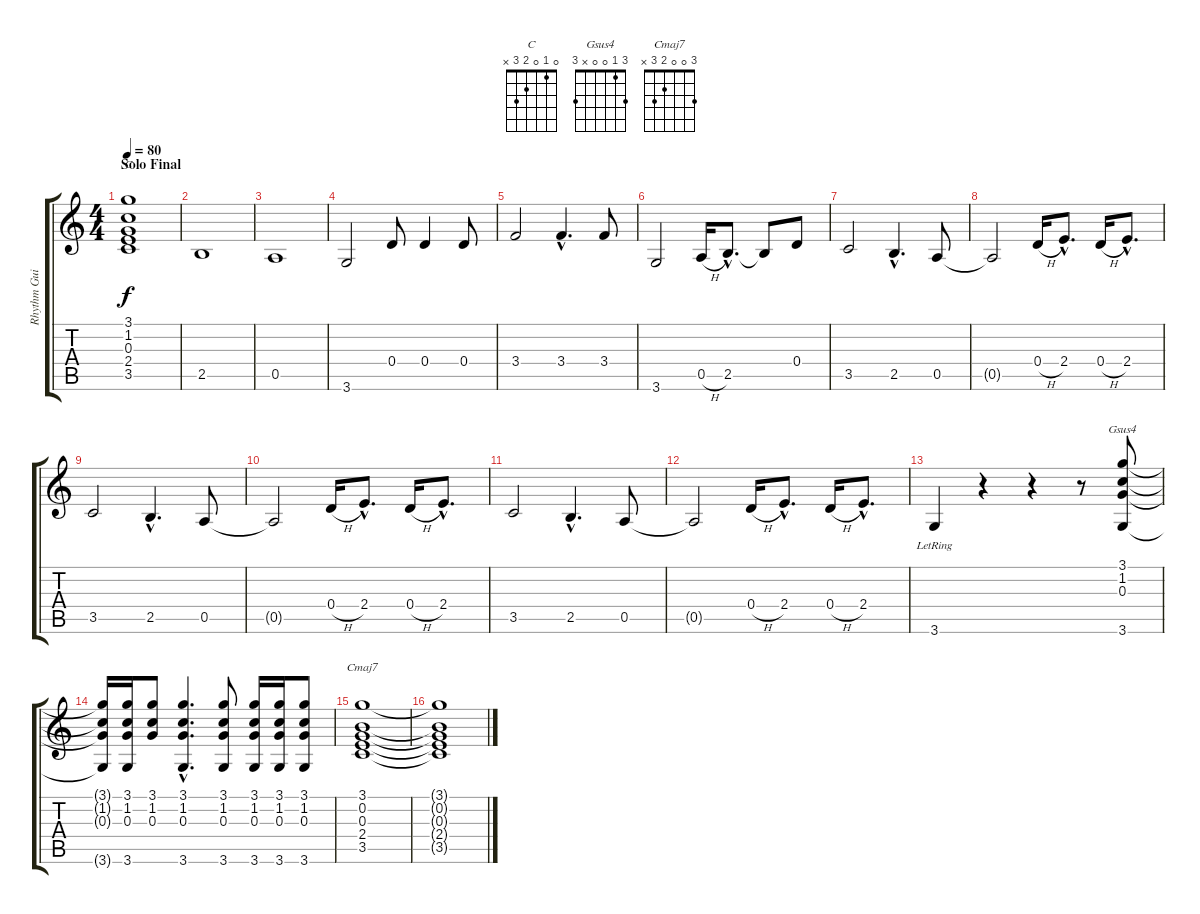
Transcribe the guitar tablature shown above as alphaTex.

\track ("Rhythm Guitar" "Rhythm Gui") {instrument acousticguitarsteel}
\staff {score tabs}
\tuning (E4 B3 G3 D3 A2 E2) {hide}
\chord ("C" 0 1 0 2 3 x)
\chord ("Gsus4" 3 1 0 0 x 3)
\chord ("Cmaj7" 3 0 0 2 3 x)
\ts (4 4)
\section ("" "Solo Final")
\tempo 80
\clef g2
\ks c
(3.1 1.2 0.3 2.4 3.5).1{ch "C" dy f} |
2.5.1 |
0.5.1 |
3.6.2 0.4.8 0.4.4 0.4.8 |
3.4.2 3.4{hac}.4{d} 3.4.8 |
3.6.2 0.5{h}.16 2.5{hac}.8{d} 2.5{t}.8 0.4.8 |
3.5.2 2.5{hac}.4{d} 0.5.8 |
0.5{t}.2 0.4{h}.16 2.4{hac}.8{d} 0.4{h}.16 2.4{hac}.8{d} |
3.5.2 2.5{hac}.4{d} 0.5.8 |
0.5{t}.2 0.4{h}.16 2.4{hac}.8{d} 0.4{h}.16 2.4{hac}.8{d} |
3.5.2 2.5{hac}.4{d} 0.5.8 |
0.5{t}.2 0.4{h}.16 2.4{hac}.8{d} 0.4{h}.16 2.4{hac}.8{d} |
3.6{lr}.4 r.4 r.4 r.8 (3.1 1.2 0.3 3.6).8{ch "Gsus4"} |
(3.1{t} 1.2{t} 0.3{t} 3.6{t}).16 (3.1 1.2 0.3 3.6).16 (3.1 1.2 0.3).8 (3.1{hac} 1.2{hac} 0.3{hac} 3.6{hac}).4{d} (3.1 1.2 0.3 3.6).8 (3.1 1.2 0.3 3.6).16 (3.1 1.2 0.3 3.6).16 (3.1 1.2 0.3 3.6).8 |
(3.1 0.2 0.3 2.4 3.5).1{ch "Cmaj7"} |
(3.1{t} 0.2{t} 0.3{t} 2.4{t} 3.5{t}).1
